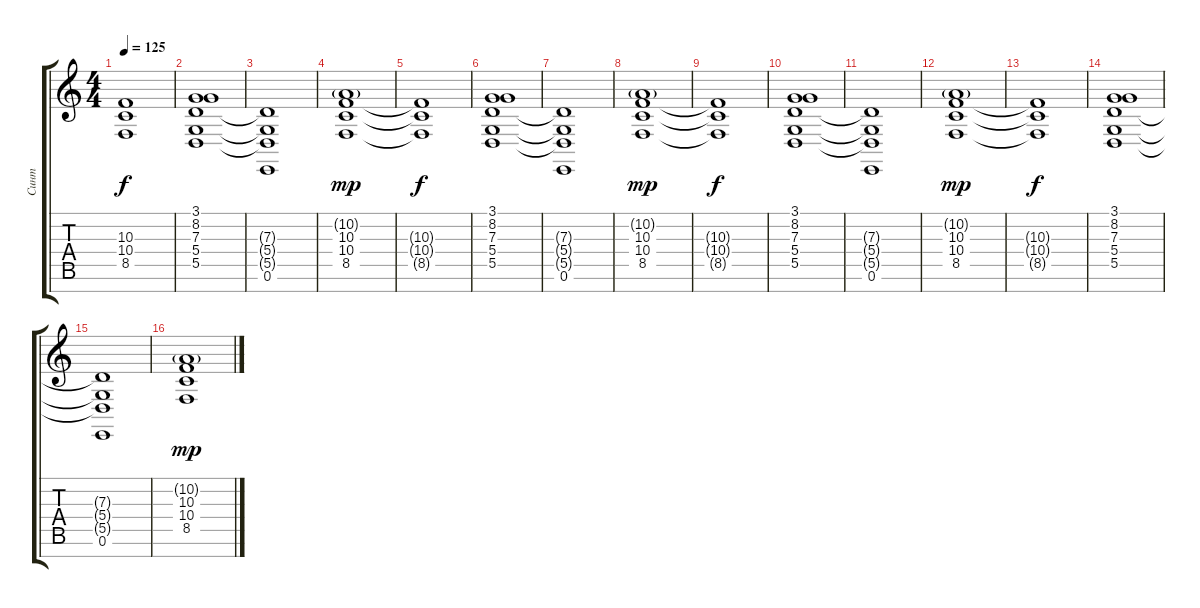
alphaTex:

\track ("Синт" "Синт") {instrument pad2warm}
\staff {score tabs}
\tuning (E4 B3 G3 D3 A2 E2 B1) {hide}
\ts (4 4)
\tempo 125
\clef g2
\ks c
(10.3{t} 10.4{t} 8.5{t}).1{dy f} |
(3.1 8.2 7.3 5.4 5.5).1 |
(7.3{t} 5.4{t} 5.5{t} 0.6).1 |
(10.2{g} 10.3 10.4 8.5).1{dy mp} |
(10.3{t} 10.4{t} 8.5{t}).1{dy f} |
(3.1 8.2 7.3 5.4 5.5).1 |
(7.3{t} 5.4{t} 5.5{t} 0.6).1 |
(10.2{g} 10.3 10.4 8.5).1{dy mp} |
(10.3{t} 10.4{t} 8.5{t}).1{dy f} |
(3.1 8.2 7.3 5.4 5.5).1 |
(7.3{t} 5.4{t} 5.5{t} 0.6).1 |
(10.2{g} 10.3 10.4 8.5).1{dy mp} |
(10.3{t} 10.4{t} 8.5{t}).1{dy f} |
(3.1 8.2 7.3 5.4 5.5).1 |
(7.3{t} 5.4{t} 5.5{t} 0.6).1 |
(10.2{g} 10.3 10.4 8.5).1{dy mp}
